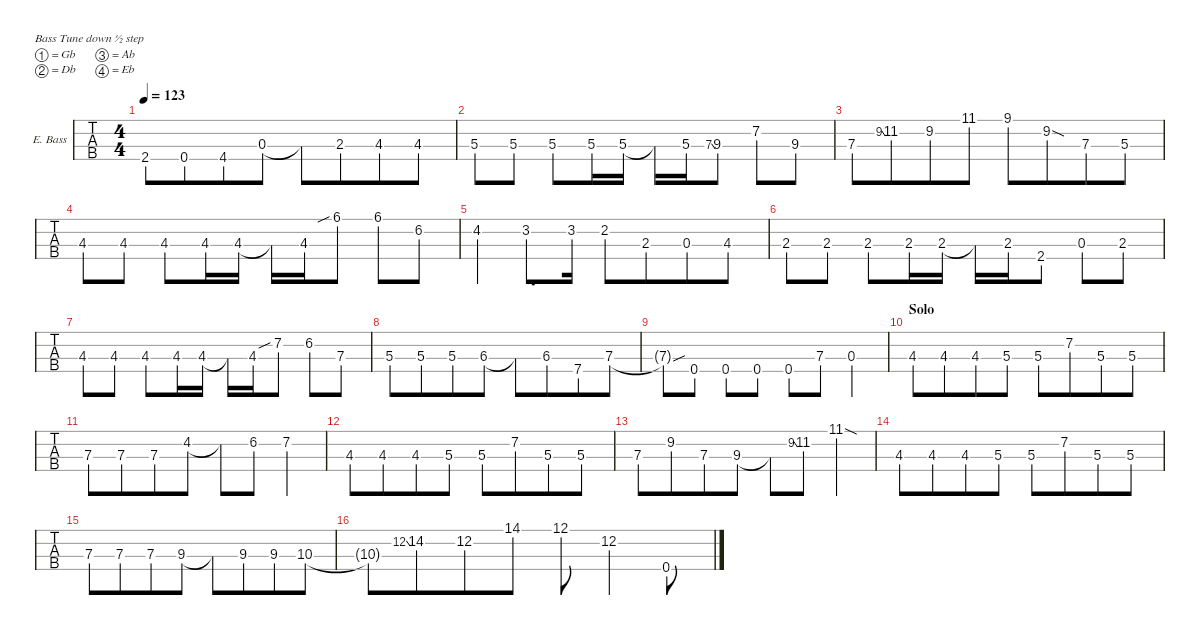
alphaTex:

\defaultSystemsLayout 4
\hideDynamics
\bracketExtendMode nobrackets
\firstSystemTrackNameOrientation horizontal
\track ("Ele. Bass" "E. Bass") {defaultSystemsLayout 4 instrument electricbassfinger}
\staff {tabs}
\tuning (Gb2 Db2 Ab1 Eb1)
\ts (4 4)
\tempo 123
\clef f4
\scale
0.235776
\ks ab
2.4{t acc forcenatural}.8{dy f beam merge} 0.4{acc b}.8{beam merge} 4.4{acc forcenatural}.8{beam merge} 0.3{acc b}.8 0.3{t acc b}.8{beam merge} 2.3{acc b}.8{beam merge} 4.3{acc forcenatural}.8{beam merge} 4.3{acc forcenatural}.8 |
\scale
0.302618 5.3{acc b}.8 5.3{acc b}.8 5.3{acc b}.8 5.3{acc b}.16 5.3{acc b}.16 5.3{t acc b}.16 5.3{acc b}.16 7.3{ss acc b}.8{gr} 9.3{acc forcenatural}.8 7.2{acc b}.8 9.3{acc forcenatural}.8 |
\scale
0.23246 7.3{acc b}.8{beam merge} 9.2{ss acc b}.8{gr beam merge} 11.2{acc forcenatural}.8{beam merge} 9.2{acc b}.8{beam merge} 11.1{acc forcenatural}.8 9.1{acc b}.8{beam merge} 9.2{sod acc b}.8{beam merge} 7.3{acc b}.8{beam merge} 5.3{acc b}.8 |
\scale
0.229144 4.3{acc forcenatural}.8 4.3{acc forcenatural}.8 4.3{acc forcenatural}.8 4.3{acc forcenatural}.16 4.3{acc forcenatural}.16 4.3{t acc forcenatural}.16 4.3{acc forcenatural}.16 6.1{sib acc forcenatural}.8 6.1{acc forcenatural}.8 6.2{acc forcenatural}.8 |
\scale
0.235777 4.2{acc forcenatural}.4 3.2{acc forcenatural}.8{d} 3.2{acc forcenatural}.16 2.2{acc b}.8{beam merge} 2.3{acc b}.8{beam merge} 0.3{acc b}.8{beam merge} 4.3{acc forcenatural}.8 |
\scale
0.302619 2.3{acc b}.8 2.3{acc b}.8 2.3{acc b}.8 2.3{acc b}.16 2.3{acc b}.16 2.3{t acc b}.16{beam merge} 2.3{acc b}.16 2.4{acc forcenatural}.8 0.3{acc b}.8 2.3{acc b}.8 |
\scale
0.23246 4.3{acc forcenatural}.8 4.3{acc forcenatural}.8 4.3{acc forcenatural}.8 4.3{acc forcenatural}.16 4.3{acc forcenatural}.16 4.3{t acc forcenatural}.16 4.3{acc forcenatural}.16 7.2{sib acc b}.8 6.2{acc forcenatural}.8 7.3{acc b}.8 |
\scale
0.229145 5.3{acc b}.8{beam merge} 5.3{acc b}.8{beam merge} 5.3{acc b}.8 6.3{acc forcenatural}.8 6.3{t acc forcenatural}.8{beam merge} 6.3{acc forcenatural}.8{beam merge} 7.4{acc b}.8{beam merge} 7.3{acc b}.8 |
\scale
0.235776 7.3{sou t acc b}.8 0.4{acc b}.8 0.4{acc b}.8 0.4{acc b}.8 0.4{acc b}.8 7.3{acc b}.8 0.3{acc b}.4 |
\section ("" "Solo")
\scale
0.302619 4.3{acc forcenatural}.8{beam merge} 4.3{acc forcenatural}.8{beam merge} 4.3{acc forcenatural}.8{beam merge} 5.3{acc b}.8 5.3{acc b}.8{beam merge} 7.2{acc b}.8{beam merge} 5.3{acc b}.8{beam merge} 5.3{acc b}.8 |
\scale
0.23246 7.3{acc b}.8{beam merge} 7.3{acc b}.8{beam merge} 7.3{acc b}.8{beam merge} 4.2{acc forcenatural}.8 4.2{t acc forcenatural}.8 6.2{acc forcenatural}.8 7.2{acc b}.4 |
\scale
0.229144 4.3{acc forcenatural}.8{beam merge} 4.3{acc forcenatural}.8{beam merge} 4.3{acc forcenatural}.8{beam merge} 5.3{acc b}.8 5.3{acc b}.8{beam merge} 7.2{acc b}.8{beam merge} 5.3{acc b}.8{beam merge} 5.3{acc b}.8 |
\scale
0.235777 7.3{acc b}.8{beam merge} 9.2{acc b}.8{beam merge} 7.3{acc b}.8{beam merge} 9.3{acc forcenatural}.8 9.3{t acc forcenatural}.8 9.2{ss acc b}.8{gr} 11.2{acc forcenatural}.8 11.1{sod acc forcenatural}.4 |
\scale
0.302619 4.3{acc forcenatural}.8{beam merge} 4.3{acc forcenatural}.8{beam merge} 4.3{acc forcenatural}.8{beam merge} 5.3{acc b}.8 5.3{acc b}.8{beam merge} 7.2{acc b}.8{beam merge} 5.3{acc b}.8{beam merge} 5.3{acc b}.8 |
\scale
0.23246 7.3{acc b}.8{beam merge} 7.3{acc b}.8{beam merge} 7.3{acc b}.8{beam merge} 9.3{acc forcenatural}.8 9.3{t acc forcenatural}.8{beam merge} 9.3{acc forcenatural}.8{beam merge} 9.3{acc forcenatural}.8{beam merge} 10.3{acc b}.8 |
\scale
0.229144 10.3{t acc b}.8{beam merge} 12.2{ss acc b}.8{gr beam merge} 14.2{acc b}.8{beam merge} 12.2{acc b}.8{beam merge} 14.1{acc b}.8 12.1{acc b}.8 12.2{acc b}.4 0.4{acc b}.8
